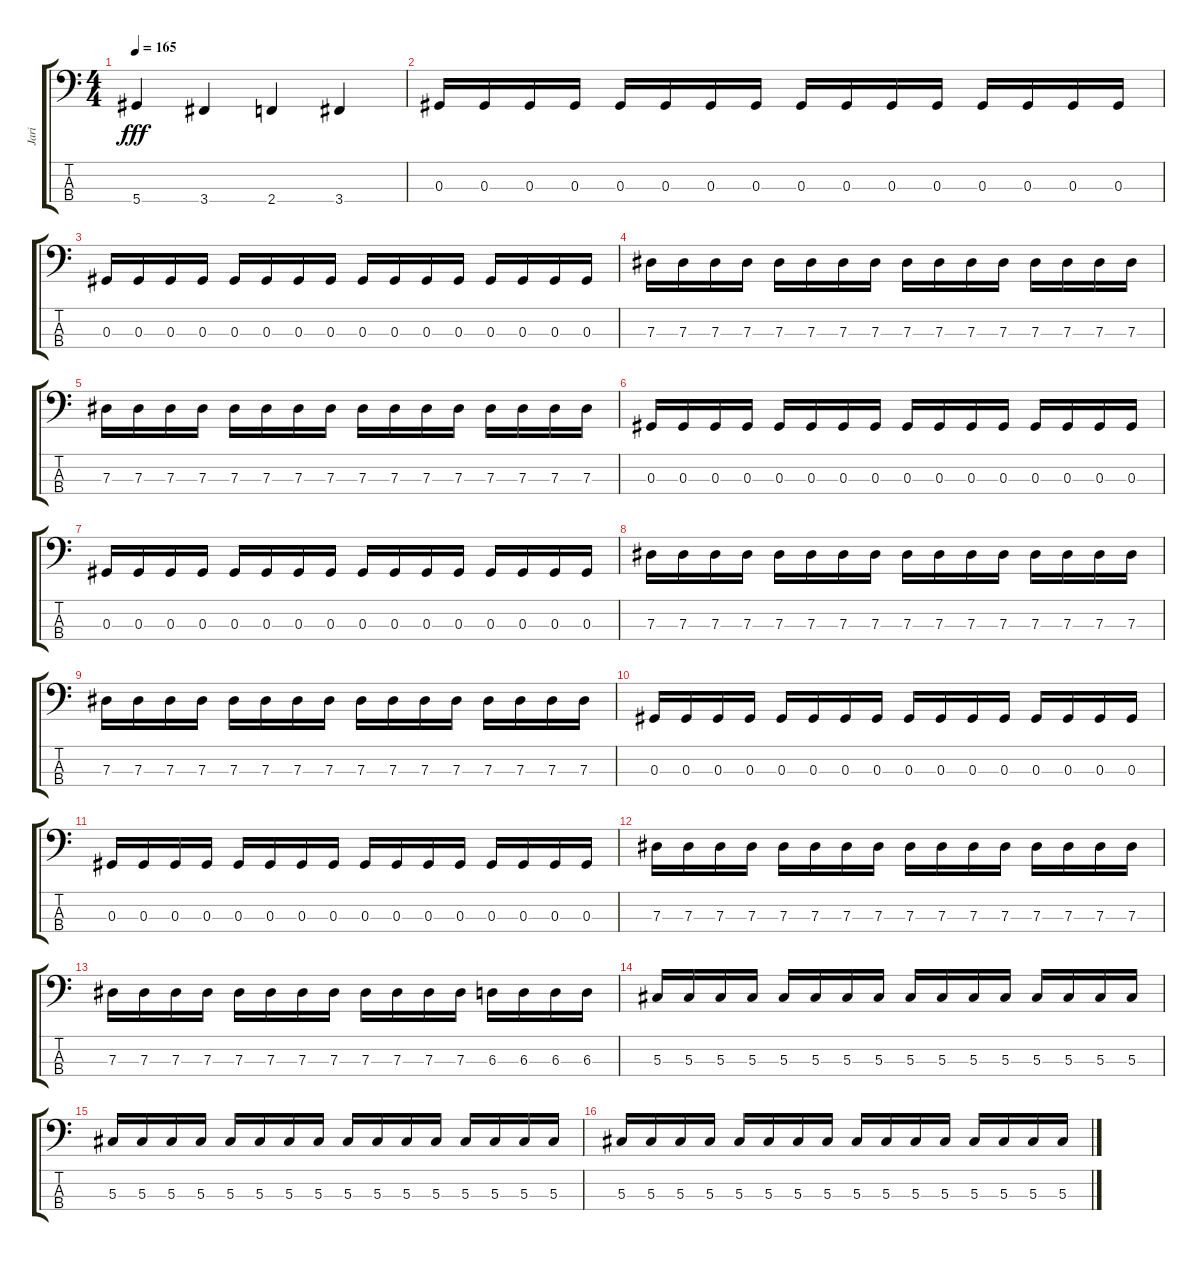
\track ("Jari" "Jari") {instrument electricbassfinger}
\staff {score tabs}
\tuning (Gb2 Db2 Ab1 Eb1) {hide}
\ts (4 4)
\tempo 165
\clef f4
\ks c
5.4.4{dy fff} 3.4.4 2.4.4 3.4.4 |
0.3.16 0.3.16 0.3.16 0.3.16 0.3.16 0.3.16 0.3.16 0.3.16 0.3.16 0.3.16 0.3.16 0.3.16 0.3.16 0.3.16 0.3.16 0.3.16 |
0.3.16 0.3.16 0.3.16 0.3.16 0.3.16 0.3.16 0.3.16 0.3.16 0.3.16 0.3.16 0.3.16 0.3.16 0.3.16 0.3.16 0.3.16 0.3.16 |
7.3.16 7.3.16 7.3.16 7.3.16 7.3.16 7.3.16 7.3.16 7.3.16 7.3.16 7.3.16 7.3.16 7.3.16 7.3.16 7.3.16 7.3.16 7.3.16 |
7.3.16 7.3.16 7.3.16 7.3.16 7.3.16 7.3.16 7.3.16 7.3.16 7.3.16 7.3.16 7.3.16 7.3.16 7.3.16 7.3.16 7.3.16 7.3.16 |
0.3.16 0.3.16 0.3.16 0.3.16 0.3.16 0.3.16 0.3.16 0.3.16 0.3.16 0.3.16 0.3.16 0.3.16 0.3.16 0.3.16 0.3.16 0.3.16 |
0.3.16 0.3.16 0.3.16 0.3.16 0.3.16 0.3.16 0.3.16 0.3.16 0.3.16 0.3.16 0.3.16 0.3.16 0.3.16 0.3.16 0.3.16 0.3.16 |
7.3.16 7.3.16 7.3.16 7.3.16 7.3.16 7.3.16 7.3.16 7.3.16 7.3.16 7.3.16 7.3.16 7.3.16 7.3.16 7.3.16 7.3.16 7.3.16 |
7.3.16 7.3.16 7.3.16 7.3.16 7.3.16 7.3.16 7.3.16 7.3.16 7.3.16 7.3.16 7.3.16 7.3.16 7.3.16 7.3.16 7.3.16 7.3.16 |
0.3.16 0.3.16 0.3.16 0.3.16 0.3.16 0.3.16 0.3.16 0.3.16 0.3.16 0.3.16 0.3.16 0.3.16 0.3.16 0.3.16 0.3.16 0.3.16 |
0.3.16 0.3.16 0.3.16 0.3.16 0.3.16 0.3.16 0.3.16 0.3.16 0.3.16 0.3.16 0.3.16 0.3.16 0.3.16 0.3.16 0.3.16 0.3.16 |
7.3.16 7.3.16 7.3.16 7.3.16 7.3.16 7.3.16 7.3.16 7.3.16 7.3.16 7.3.16 7.3.16 7.3.16 7.3.16 7.3.16 7.3.16 7.3.16 |
7.3.16 7.3.16 7.3.16 7.3.16 7.3.16 7.3.16 7.3.16 7.3.16 7.3.16 7.3.16 7.3.16 7.3.16 6.3.16 6.3.16 6.3.16 6.3.16 |
5.3.16 5.3.16 5.3.16 5.3.16 5.3.16 5.3.16 5.3.16 5.3.16 5.3.16 5.3.16 5.3.16 5.3.16 5.3.16 5.3.16 5.3.16 5.3.16 |
5.3.16 5.3.16 5.3.16 5.3.16 5.3.16 5.3.16 5.3.16 5.3.16 5.3.16 5.3.16 5.3.16 5.3.16 5.3.16 5.3.16 5.3.16 5.3.16 |
5.3.16 5.3.16 5.3.16 5.3.16 5.3.16 5.3.16 5.3.16 5.3.16 5.3.16 5.3.16 5.3.16 5.3.16 5.3.16 5.3.16 5.3.16 5.3.16
